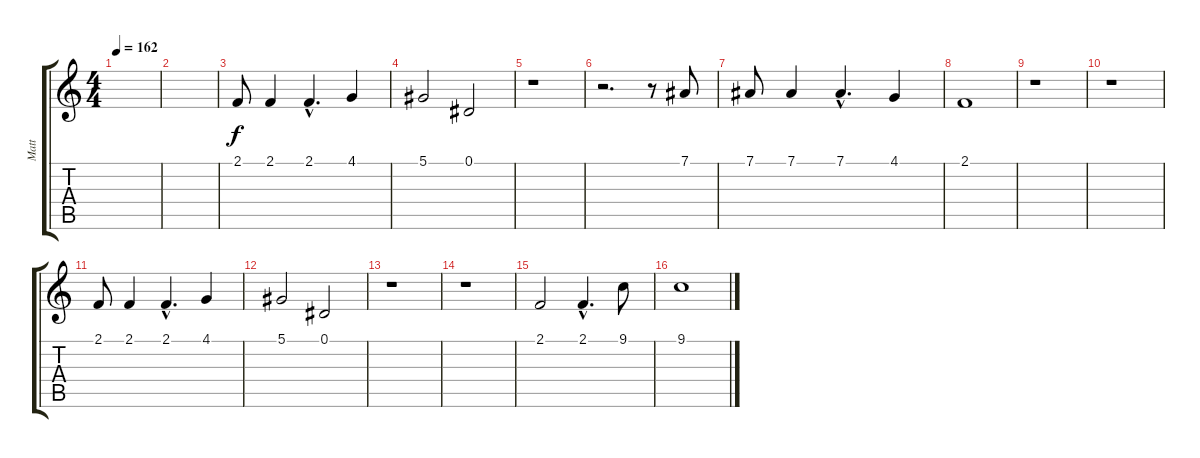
\track ("Matt" "Matt") {instrument lead1square}
\staff {score tabs}
\tuning (Eb4 Bb3 Gb3 Db3 Ab2 Eb2) {hide}
\ts (4 4)
\tempo 162
\clef g2
\ks c
|
|
2.1.8{volume 13} 2.1.4 2.1{hac}.4{d} 4.1.4 |
5.1.2 0.1.2 |
r.1 |
r.2{d} r.8 7.1.8{volume 10} |
7.1.8 7.1.4 7.1{hac}.4{d} 4.1.4 |
2.1.1 |
r.1 |
r.1 |
2.1.8{volume 7} 2.1.4 2.1{hac}.4{d} 4.1.4 |
5.1.2 0.1.2 |
r.1 |
r.1 |
2.1.2{volume 4} 2.1{hac}.4{d} 9.1.8 |
9.1.1
